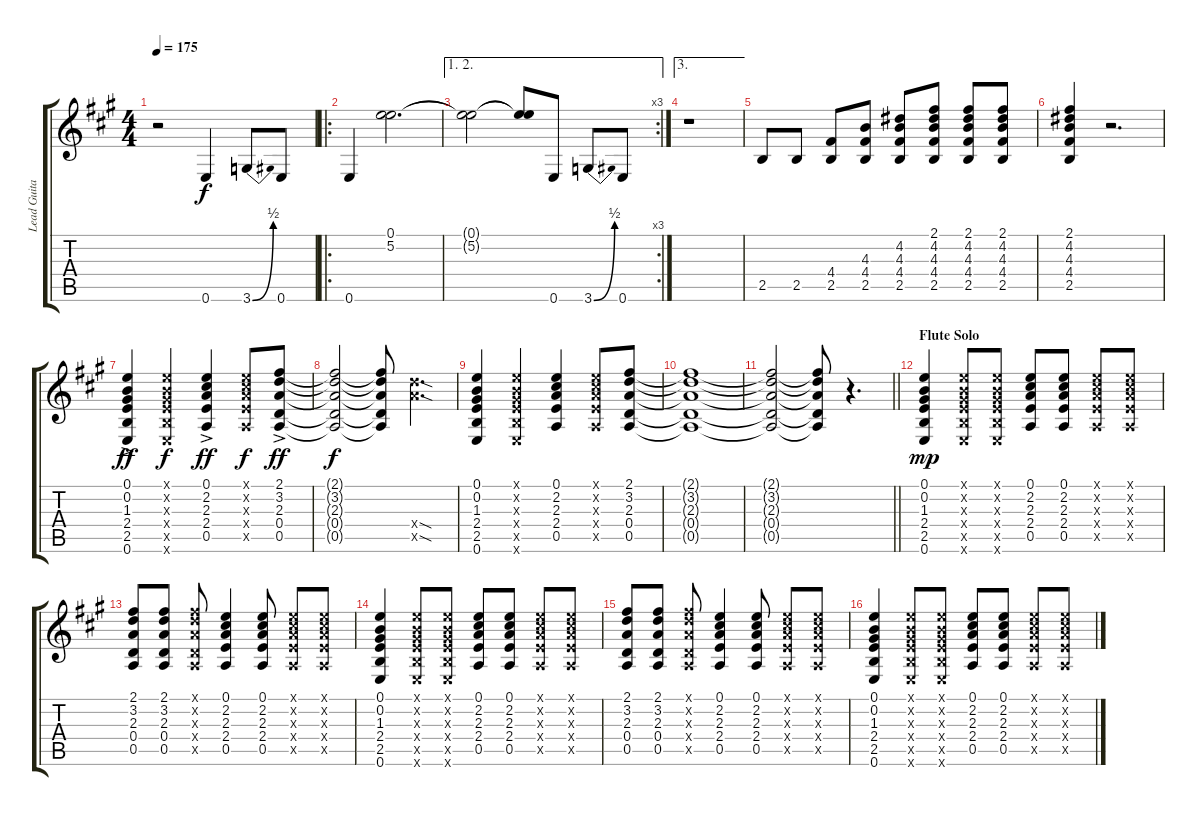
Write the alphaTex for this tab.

\track ("Lead Guitar" "Lead Guita") {instrument overdrivenguitar}
\staff {score tabs}
\tuning (E4 B3 G3 D3 A2 E2) {hide}
\ts (4 4)
\tempo 175
\clef g2
\ks a
r.2{dy f} 0.6.4 3.6{be (bend 0 0 60 2)}.8 0.6.8 |
\ro
0.6.4 (0.1 5.2).2{d} |
\ae (1 2)
\rc 3
(0.1{t} 5.2{t}).2 (0.1{t} 5.2{t}).8 0.6.8 3.6{be (bend 0 0 60 2)}.8 0.6.8 |
\ae 3
r.1 |
2.5.8 2.5.8 (4.4 2.5).8 (4.3 4.4 2.5).8 (4.2 4.3 4.4 2.5).8 (2.1 4.2 4.3 4.4 2.5).8 (2.1 4.2 4.3 4.4 2.5).8 (2.1 4.2 4.3 4.4 2.5).8 |
(2.1 4.2 4.3 4.4 2.5).4 r.2{d} |
(0.1{ac} 0.2{ac} 1.3{ac} 2.4{ac} 2.5{ac} 0.6{ac}).4{dy ff} (0.1{x} 0.2{x} 1.3{x} 2.4{x} 2.5{x} 0.6{x}).4{dy f} (0.1{ac} 2.2{ac} 2.3{ac} 2.4{ac} 0.5{ac}).4{dy ff} (0.1{x} 2.2{x} 2.3{x} 2.4{x} 0.5{x}).8{dy f} (2.1{ac} 3.2{ac} 2.3{ac} 0.4{ac} 0.5{ac}).8{dy ff} |
(2.1{t} 3.2{t} 2.3{t} 0.4{t} 0.5{t}).2{dy f} (2.1{t} 3.2{t} 2.3{t} 0.4{t} 0.5{t}).8 (12.4{sod x} 12.5{sod x}).4{d} |
(0.1 0.2 1.3 2.4 2.5 0.6).4 (0.1{x} 0.2{x} 1.3{x} 2.4{x} 2.5{x} 0.6{x}).4 (0.1 2.2 2.3 2.4 0.5).4 (0.1{x} 2.2{x} 2.3{x} 2.4{x} 0.5{x}).8 (2.1 3.2 2.3 0.4 0.5).8 |
(2.1{t} 3.2{t} 2.3{t} 0.4{t} 0.5{t}).1 |
\barLineRight lightlight
(2.1{t} 3.2{t} 2.3{t} 0.4{t} 0.5{t}).2 (2.1{t} 3.2{t} 2.3{t} 0.4{t} 0.5{t}).8 r.4{d} |
\section ("" "Flute Solo")
(0.1 0.2 1.3 2.4 2.5 0.6).4{dy mp} (0.1{x} 0.2{x} 1.3{x} 2.4{x} 2.5{x} 0.6{x}).8 (0.1{x} 0.2{x} 1.3{x} 2.4{x} 2.5{x} 0.6{x}).8 (0.1 2.2 2.3 2.4 0.5).8 (0.1 2.2 2.3 2.4 0.5).8 (0.1{x} 2.2{x} 2.3{x} 2.4{x} 0.5{x}).8 (0.1{x} 2.2{x} 2.3{x} 2.4{x} 0.5{x}).8 |
(2.1 3.2 2.3 0.4 0.5).8 (2.1 3.2 2.3 0.4 0.5).8 (2.1{x} 3.2{x} 2.3{x} 0.4{x} 0.5{x}).8 (0.1 2.2 2.3 2.4 0.5).4 (0.1 2.2 2.3 2.4 0.5).8 (0.1{x} 2.2{x} 2.3{x} 2.4{x} 0.5{x}).8 (0.1{x} 2.2{x} 2.3{x} 2.4{x} 0.5{x}).8 |
(0.1 0.2 1.3 2.4 2.5 0.6).4 (0.1{x} 0.2{x} 1.3{x} 2.4{x} 2.5{x} 0.6{x}).8 (0.1{x} 0.2{x} 1.3{x} 2.4{x} 2.5{x} 0.6{x}).8 (0.1 2.2 2.3 2.4 0.5).8 (0.1 2.2 2.3 2.4 0.5).8 (0.1{x} 2.2{x} 2.3{x} 2.4{x} 0.5{x}).8 (0.1{x} 2.2{x} 2.3{x} 2.4{x} 0.5{x}).8 |
(2.1 3.2 2.3 0.4 0.5).8 (2.1 3.2 2.3 0.4 0.5).8 (2.1{x} 3.2{x} 2.3{x} 0.4{x} 0.5{x}).8 (0.1 2.2 2.3 2.4 0.5).4 (0.1 2.2 2.3 2.4 0.5).8 (0.1{x} 2.2{x} 2.3{x} 2.4{x} 0.5{x}).8 (0.1{x} 2.2{x} 2.3{x} 2.4{x} 0.5{x}).8 |
(0.1 0.2 1.3 2.4 2.5 0.6).4 (0.1{x} 0.2{x} 1.3{x} 2.4{x} 2.5{x} 0.6{x}).8 (0.1{x} 0.2{x} 1.3{x} 2.4{x} 2.5{x} 0.6{x}).8 (0.1 2.2 2.3 2.4 0.5).8 (0.1 2.2 2.3 2.4 0.5).8 (0.1{x} 2.2{x} 2.3{x} 2.4{x} 0.5{x}).8 (0.1{x} 2.2{x} 2.3{x} 2.4{x} 0.5{x}).8
